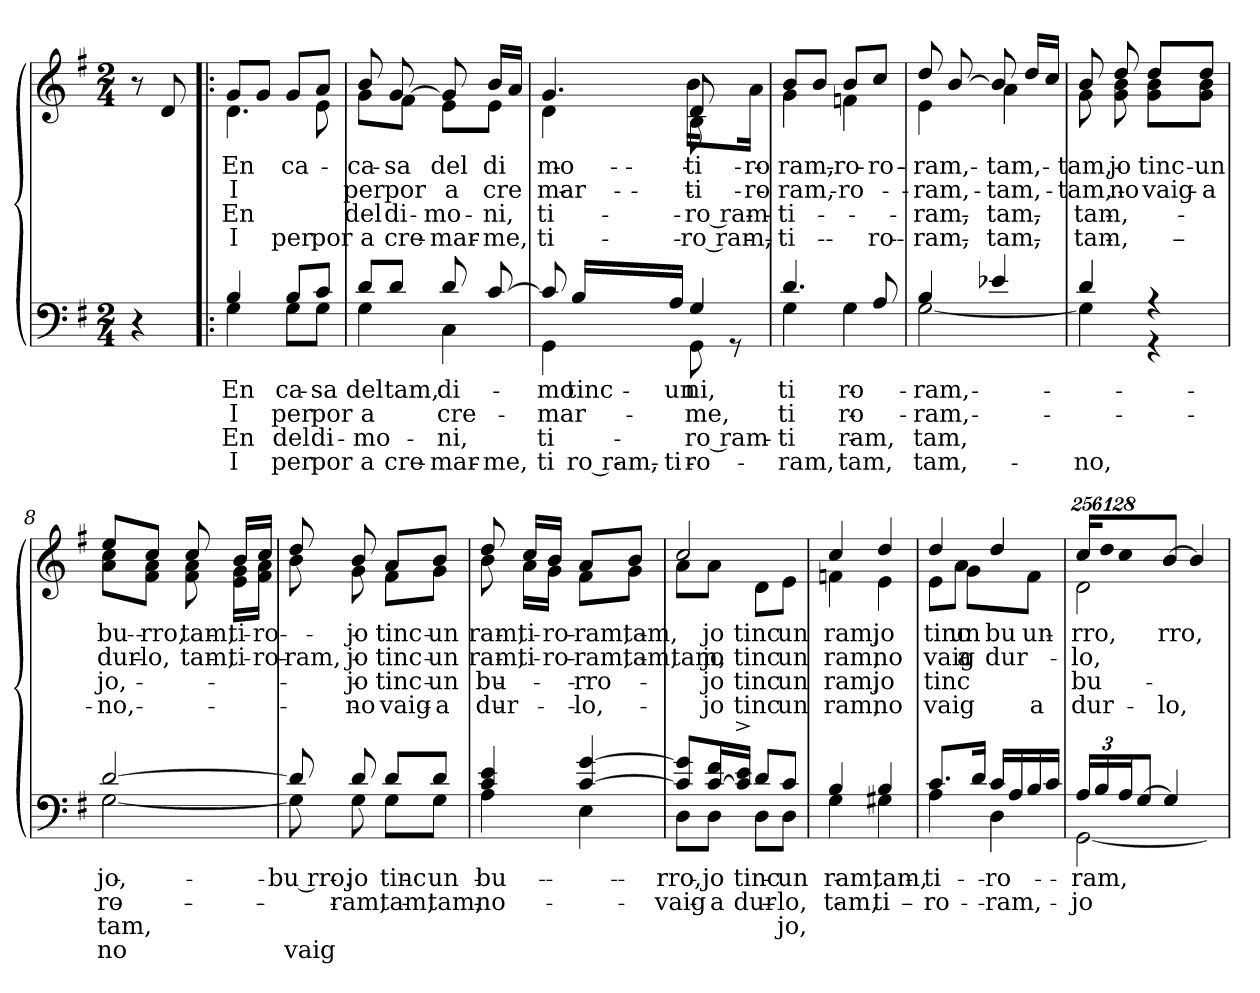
**kern	**text	**text	**text	**text	**kern	**text	**text	**text	**text
*part2	*part2	*part2	*part2	*part2	*part1	*part1	*part1	*part1	*part1
*staff2	*staff2	*staff2	*staff2	*staff2	*staff1	*staff1	*staff1	*staff1	*staff1
*clefF4	*	*	*	*	*clefG2	*	*	*	*
*k[f#]	*	*	*	*	*k[f#]	*	*	*	*
*G:	*	*	*	*	*G:	*	*	*	*
*M2/4	*	*	*	*	*M2/4	*	*	*	*
=1	=1	=1	=1	=1	=1	=1	=1	=1	=1
4r	.	.	.	.	8r	.	.	.	.
.	.	.	.	.	8d/	.	.	.	.
=2!|:	=2!|:	=2!|:	=2!|:	=2!|:	=2!|:	=2!|:	=2!|:	=2!|:	=2!|:
!	!LO:LY:b	!LO:LY:b	!LO:LY:b	!LO:LY:b	!	!LO:LY:b	!LO:LY:b	!LO:LY:b	!LO:LY:b
*^	*	*	*	*	*^	*	*	*	*
4B/	4G\	En	I	En	I	8g/L	4.d\	En	I	En	I
.	.	.	.	.	.	8g/J	.	.	.	.	.
!	!	!LO:LY:b	!LO:LY:b	!LO:LY:b	!LO:LY:b	!	!	!LO:LY:b	!	!	!LO:LY:b
8B/L	8G\L	ca-	per	del	per	8g/L	.	ca-	.	.	per
!	!	!LO:LY:b	!LO:LY:b	!LO:LY:b	!LO:LY:b	!	!	!	!	!	!LO:LY:b
8c/J	8G\J	-sa	por	di-	por	8a/J	8e\	.	.	.	por
=3	=3	=3	=3	=3	=3	=3	=3	=3	=3	=3	=3
!	!	!LO:LY:b	!LO:LY:b	!LO:LY:b	!LO:LY:b	!	!	!LO:LY:b	!LO:LY:b	!LO:LY:b	!LO:LY:b
8d/L	4G\	del	a	-mo-	a	8b/	8g\L	ca-	per	del	a
!	!	!LO:LY:b:rj	!	!	!LO:LY:b:rj	!	!	!LO:LY:b	!LO:LY:b	!LO:LY:b	!LO:LY:b
8d/J	.	tam,	.	.	cre-	[>8g/	8f#\J	-sa	por	di-	cre-
!	!	!LO:LY:b	!LO:LY:b	!LO:LY:b	!LO:LY:b	!	!	!LO:LY:b	!LO:LY:b	!LO:LY:b	!LO:LY:b
8d/	4C\	di-	cre-	-ni,	-mar-	8g/]	8e\L	del	a	-mo-	-mar-
!	!	!	!	!	!LO:LY:b:rj	!	!	!LO:LY:b	!LO:LY:b	!LO:LY:b	!LO:LY:b
[>8c/	.	.	.	.	-me,	16b/LL	8e\J	di-	cre-	-ni,	-me,
.	.	.	.	.	.	16a/JJ	.	.	.	.	.
*v	*v	*	*	*	*	*	*	*	*	*	*
*	*	*	*	*	*v	*v	*	*	*	*
=4	=4	=4	=4	=4	=4	=4	=4	=4	=4
!	!LO:LY:b	!LO:LY:b	!LO:LY:b	!LO:LY:b	!	!LO:LY:b	!LO:LY:b	!LO:LY:b	!LO:LY:b
*^	*	*	*	*	*^	*	*	*	*
*	*^	*	*	*	*	*	*^	*	*	*	*
*	*	*	*	*	*	*	*	*	*^	*	*	*	*
8c/]	4GG\	8ryy	-mo-	-mar-	ti-	ti-	4ryy	4.g/	4d\	4ryy	-mo-	-mar-	ti-	ti-
!	!	!	!LO:LY:b	!	!	!LO:LY:b	!	!	!	!	!	!	!	!
8ryy	.	16B/LL	-tinc	.	.	-ro ram,-	.	.	.	.	.	.	.	.
!	!	!	!LO:LY:b	!	!	!LO:LY:b	!	!	!	!	!	!	!	!
.	.	16A/JJ	un	.	.	-ti-	.	.	.	.	.	.	.	.
!	!	!	!LO:LY:b	!LO:LY:b	!LO:LY:b	!LO:LY:b	!	!	!	!	!LO:LY:b	!LO:LY:b	!LO:LY:b	!LO:LY:b
!	!	!	!	!	!	!	!	!	!	!	!LO:LY:b	!LO:LY:b	!	!
8GG\	4ryy	4G/	ni,	-me,	-ro ram-	-ro-	8d/	.	8B\	16b\LL	ti-	ti-	-ro ram-	-ro ram,-
.	.	.	.	.	.	.	.	.	.	8ryy	.	.	.	.
8rGG	.	.	.	.	.	.	8ryy	8ryy	8ryy	.	.	.	.	.
!	!	!	!	!	!	!	!	!	!	!	!LO:LY:b	!LO:LY:b	!	!
.	.	.	.	.	.	.	.	.	.	16a\JJ	-ro-	-ro-	.	.
*v	*v	*v	*	*	*	*	*	*	*	*	*	*	*	*
=5	=5	=5	=5	=5	=5	=5	=5	=5	=5	=5	=5	=5
!	!LO:LY:b	!LO:LY:b	!LO:LY:b	!LO:LY:b	!	!	!	!	!LO:LY:b	!LO:LY:b	!LO:LY:b	!LO:LY:b
*^	*	*	*	*	*	*v	*v	*v	*	*	*	*
4.d/	4G\	ti-	ti-	-ti-	-ram,	8b/L	4g\	-ram,	-ram,	-ti-	-ti-
.	.	.	.	.	.	8b/J	.	.	.	.	.
!	!	!LO:LY:b	!LO:LY:b	!LO:LY:b	!LO:LY:b	!	!	!LO:LY:b	!LO:LY:b	!	!
.	4G\	-ro-	-ro-	-ram,	tam,	8b/L	4fn\	ro-	ro-	.	.
!	!	!	!	!	!	!	!	!LO:LY:b	!	!	!LO:LY:b
8A/	.	.	.	.	.	8cc/J	.	-ro-	.	.	-ro-
=6	=6	=6	=6	=6	=6	=6	=6	=6	=6	=6	=6
!	!	!LO:LY:b	!LO:LY:b	!LO:LY:b	!LO:LY:b	!	!	!LO:LY:b	!LO:LY:b	!LO:LY:b	!LO:LY:b
4B/	[<2G\	-ram,	-ram,	tam,	tam,-	8dd/	4e\	-ram,	-ram,	-ram,	-ram,
.	.	.	.	.	.	[>8b/	.	.	.	.	.
!	!	!	!	!	!	!	!	!LO:LY:b	!LO:LY:b	!LO:LY:b	!LO:LY:b
4e-X/	.	.	.	.	.	8b/]	4a\	tam,	tam,	tam,	tam,
.	.	.	.	.	.	16dd/LL	.	.	.	.	.
.	.	.	.	.	.	16cc/JJ	.	.	.	.	.
!!LO:LB:g=z	!!
=7	=7	=7	=7	=7	=7	=7	=7	=7	=7	=7	=7
!	!	!	!	!	!LO:LY:b	!	!	!LO:LY:b	!LO:LY:b	!LO:LY:b	!LO:LY:b
4d/	4G\]	.	.	.	-no,	8b/	8g\	tam,	tam,	tam,	tam,-
!	!	!	!	!	!	!	!	!LO:LY:b	!LO:LY:b	!	!
.	.	.	.	.	.	8dd/	8g\ 8b\	jo	no	.	.
!	!	!	!	!	!	!	!	!LO:LY:b	!LO:LY:b	!	!
4rA	4rGG	.	.	.	.	8dd/L	8g\ 8b\L	tinc	vaig	.	.
!	!	!	!	!	!	!	!	!LO:LY:b	!LO:LY:b	!	!
.	.	.	.	.	.	8dd/J	8g\ 8b\J	un	a	.	.
=8	=8	=8	=8	=8	=8	=8	=8	=8	=8	=8	=8
!	!	!LO:LY:b	!LO:LY:b	!LO:LY:b	!LO:LY:b	!	!	!LO:LY:b	!LO:LY:b	!LO:LY:b	!LO:LY:b
[>2d/	[<2G\	jo,	ro-	tam,	no	8ee/L	8a\ 8cc\L	bu-	dur-	jo,	-no,
!	!	!	!	!	!	!	!	!LO:LY:b	!LO:LY:b	!	!
.	.	.	.	.	.	8cc/J	8f#\ 8a\J	-rro,	-lo,	.	.
!	!	!	!	!	!	!	!	!LO:LY:b	!LO:LY:b	!	!
.	.	.	.	.	.	8cc/	8f#\ 8a\	tam,	tam,	.	.
!	!	!	!	!	!	!	!	!LO:LY:b	!LO:LY:b	!	!
.	.	.	.	.	.	16b/LL	16e\ 16g\LL	ti-	ti-	.	.
!	!	!	!	!	!	!	!	!LO:LY:b	!LO:LY:b	!	!
.	.	.	.	.	.	16cc/JJ	16f#\ 16a\JJ	-ro-	-ro-	.	.
=9	=9	=9	=9	=9	=9	=9	=9	=9	=9	=9	=9
!	!	!LO:LY:b:rj	!	!	!LO:LY:b:rj	!	!	!	!LO:LY:b	!	!
8d/]	8G\]	bu rro.	.	.	vaig	8dd/	8b\	.	-ram,	.	.
!	!	!LO:LY:b	!LO:LY:b	!	!	!	!	!LO:LY:b	!LO:LY:b	!LO:LY:b	!LO:LY:b
8d/	8G\	jo	-ram,	.	.	8b/	8g\	jo	jo	jo	no
!	!	!LO:LY:b	!LO:LY:b	!	!	!	!	!LO:LY:b	!LO:LY:b	!LO:LY:b	!LO:LY:b
8d/L	8G\L	tinc	tam,	.	.	8a/L	8f#\L	tinc	tinc	tinc	vaig
!	!	!LO:LY:b	!LO:LY:b	!	!	!	!	!LO:LY:b	!LO:LY:b	!LO:LY:b	!LO:LY:b
8d/J	8G\J	un	tam,	.	.	8b/J	8g\J	un	un	un	a
=10	=10	=10	=10	=10	=10	=10	=10	=10	=10	=10	=10
!	!	!LO:LY:b	!LO:LY:b	!	!	!	!	!LO:LY:b	!LO:LY:b	!LO:LY:b	!LO:LY:b
4c/ 4e/	4A\	bu-	no	.	.	8dd/	8b\	ram,	ram,	bu-	dur-
!	!	!	!	!	!	!	!	!LO:LY:b	!LO:LY:b	!	!
.	.	.	.	.	.	16cc/LL	16a\LL	ti-	ti-	.	.
!	!	!	!	!	!	!	!	!LO:LY:b	!LO:LY:b	!	!
.	.	.	.	.	.	16b/JJ	16g\JJ	-ro-	-ro-	.	.
!	!	!	!	!	!	!	!	!LO:LY:b	!LO:LY:b	!LO:LY:b	!LO:LY:b
[>4c/ [>4g/	4E\	.	.	.	.	8a/L	8f#\L	-ram,	-ram,	-rro	-lo,
!	!	!	!	!	!	!	!	!LO:LY:b	!LO:LY:b	!	!
.	.	.	.	.	.	8b/J	8g\J	tam,	tam,	.	.
=11	=11	=11	=11	=11	=11	=11	=11	=11	=11	=11	=11
!	!	!LO:LY:b	!LO:LY:b	!	!	!	!	!	!LO:LY:b	!	!
8c/] 8g/]L	8D\L	-rro,	vaig	.	.	2cc/	8a\L	.	tam,	.	.
!	!	!LO:LY:b	!LO:LY:b	!	!	!	!	!LO:LY:b	!LO:LY:b	!LO:LY:b	!LO:LY:b
[<16c/ 16f#/L	8D\J	jo	a	.	.	.	8a\J	jo	jo	jo	jo
16c/]^> 16e/^>JJ	.	.	.	.	.	.	.	.	.	.	.
!	!	!LO:LY:b	!LO:LY:b	!	!	!	!	!LO:LY:b	!LO:LY:b	!LO:LY:b	!LO:LY:b
8d/L	8D\L	tinc	dur-	.	.	.	8d\L	tinc	tinc	tinc	tinc
!	!	!LO:LY:b	!LO:LY:b	!LO:LY:b	!	!	!	!LO:LY:b	!LO:LY:b	!LO:LY:b	!LO:LY:b
8c/J	8D\J	un	-lo,	jo,	.	.	8e\J	un	un	un	un
!!LO:LB:g=z	!!
=12	=12	=12	=12	=12	=12	=12	=12	=12	=12	=12	=12
!	!	!LO:LY:b	!LO:LY:b	!	!	!	!	!LO:LY:b	!LO:LY:b	!LO:LY:b	!LO:LY:b
4B/	4G\	ram,	tam,	.	.	4cc/	4fn\	ram,	ram,	ram,	ram,
!	!	!LO:LY:b	!LO:LY:b	!	!	!	!	!LO:LY:b	!LO:LY:b	!LO:LY:b	!LO:LY:b
4B/	4G#X\	tam,	ti-	.	.	4dd/	4e\	jo	no	jo	no
=13	=13	=13	=13	=13	=13	=13	=13	=13	=13	=13	=13
!	!	!LO:LY:b	!LO:LY:b	!	!	!	!	!LO:LY:b	!LO:LY:b	!LO:LY:b	!LO:LY:b
*	*	*	*	*	*	*	*^	*	*	*	*
8.c/L	4A\	ti-	-ro-	.	.	4dd/	8e\L	8ryy	tinc	vaig	tinc	vaig
!	!	!	!	!	!	!	!	!	!LO:LY:b	!LO:LY:b	!	!
.	.	.	.	.	.	.	8a\J	8g\L	un	a	.	.
16d/Jk	.	.	.	.	.	.	.	.	.	.	.	.
!	!	!LO:LY:b	!LO:LY:b	!	!	!	!	!	!LO:LY:b	!LO:LY:b	!	!
16c/LL	4D\	-ro-	-ram,	.	.	4ryy	4dd/	8ryy	bu-	dur-	.	.
16A/	.	.	.	.	.	.	.	.	.	.	.	.
!	!	!	!	!	!	!	!	!	!LO:LY:b	!	!	!LO:LY:b
16B/	.	.	.	.	.	.	.	8f#\J	-un	.	.	a
16c/JJ	.	.	.	.	.	.	.	.	.	.	.	.
*	*	*	*	*	*	*v	*v	*v	*	*	*	*
=14	=14	=14	=14	=14	=14	=14	=14	=14	=14	=14
*Xbrackettup	*	*	*	*	*	*	*	*	*	*
!	!	!LO:LY:b	!LO:LY:b	!	!	!	!	!	!	!
*	*	*	*	*	*	*Xbrackettup	*	*	*	*
!	!	!	!	!	!	!LO:N:vis=16	!LO:LY:b	!LO:LY:b	!LO:LY:b	!LO:LY:b
*	*	*	*	*	*	*^	*	*	*	*
24A/LL	[<2GG\	-ram,	jo	.	.	4096%171cc/LL	2d\	rro,	-lo,	bu-	dur-
24B/	.	.	.	.	.	.	.	.	.	.	.
!	!	!	!	!	!	!LO:N:vis=16	!	!	!	!	!
.	.	.	.	.	.	2048%85dd/	.	.	.	.	.
!	!	!	!	!	!	!LO:N:vis=16	!	!	!	!	!
.	.	.	.	.	.	4096%171cc/J	.	.	.	.	.
24A/J	.	.	.	.	.	.	.	.	.	.	.
!	!	!	!	!	!	!	!	!LO:LY:b	!	!	!LO:LY:b
[>8G/J	.	.	.	.	.	[>8b/J	.	rro,	.	.	-lo,
4G/]	.	.	.	.	.	4b/]	.	.	.	.	.
*v	*v	*	*	*	*	*	*	*	*	*	*
*	*	*	*	*	*v	*v	*	*	*	*
=	=	=	=	=	=	=	=	=	=
*-	*-	*-	*-	*-	*-	*-	*-	*-	*-
